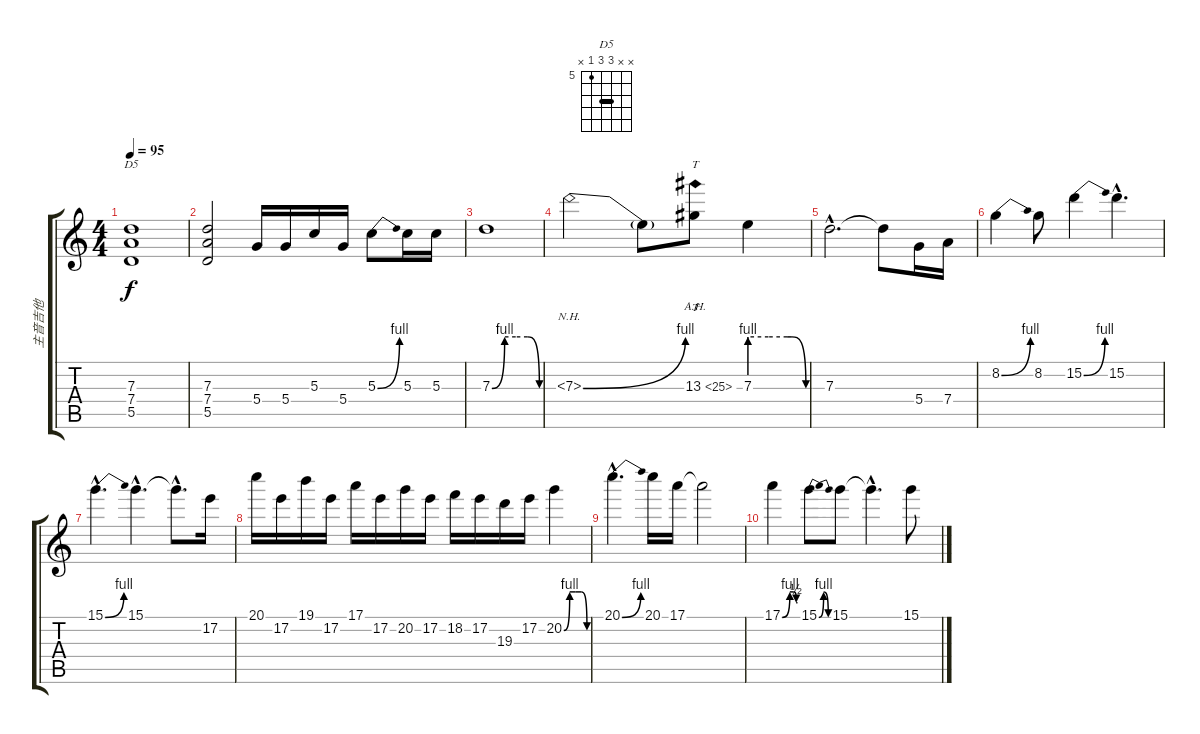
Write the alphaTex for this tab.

\track ("主音吉他" "主音吉他") {instrument overdrivenguitar}
\staff {score tabs}
\tuning (E4 B3 G3 D3 A2 E2) {hide}
\chord ("D5" x x 7 7 5 x) {firstfret 5 barre 7}
\ts (4 4)
\tempo 95
\clef g2
\ks c
(7.3 7.4 5.5).1{ch "D5" dy f} |
(7.3 7.4 5.5).2 5.4.16 5.4.16 5.3.16 5.4.16 5.3{be (bend 0 0 60 4)}.8 5.3.16 5.3.16 |
7.3{be (custom 0 0 16 4 30 4 45 4 60 0)}.1 |
7.3{be (bend 0 0 60 4) nh}.2 7.3{t}.8 13.3{ah 12}.8{tt} 7.3{be (custom 0 4 20 4 40 4 45 4 60 0)}.4 |
7.3{hac}.2{d} 7.3{t}.8 5.4.16 7.4.16 |
8.2{be (bend 0 0 60 4)}.4 8.2.8 15.2{be (bend 0 0 60 4)}.4 15.2{hac}.4{d} |
15.1{be (bend 0 0 60 4) hac}.4{d} 15.1{hac}.4{d} 15.1{hac t}.8{d} 17.2.16 |
20.1.16 17.2.16 19.1.16 17.2.16 17.1.16 17.2.16 20.2.16 17.2.16 18.2.16 17.2.16 19.3.16 17.2.16 20.2{be (custom 0 0 15 4 30 4 45 4 60 0)}.4 |
20.1{be (bend 0 0 60 4) hac}.4{d} 20.1.16 17.1.16 17.1{t}.2 |
17.1{be (custom 0 0 30 4 45 4 55 2 60 2)}.4 15.1{be (bendrelease 0 0 30 4 45 4 60 0)}.8 15.1.8 15.1{hac t}.4{d} 15.1.8
